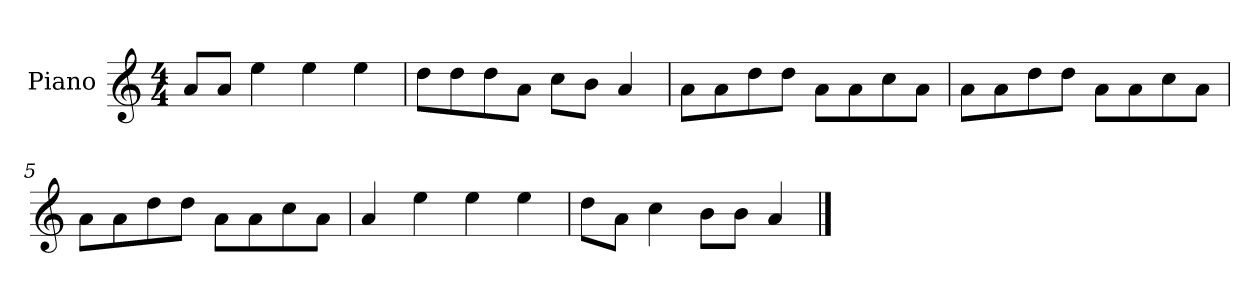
**kern
*part1
*staff1
*I"Piano
*I'P-no
*clefG2
*k[]
*M4/4
*MM90
=1
8a/L
8a/J
4ee\
4ee\
4ee\
=2
8dd\L
8dd\
8dd\
8a\J
8cc\L
8b\J
4a/
=3
8a\L
8a\
8dd\
8dd\J
8a\L
8a\
8cc\
8a\J
=4
8a\L
8a\
8dd\
8dd\J
8a\L
8a\
8cc\
8a\J
=5
8a\L
8a\
8dd\
8dd\J
8a\L
8a\
8cc\
8a\J
=6
4a/
4ee\
4ee\
4ee\
!!LO:LB:g=z
=7
8dd\L
8a\J
4cc\
8b\L
8b\J
4a/
==
*-
